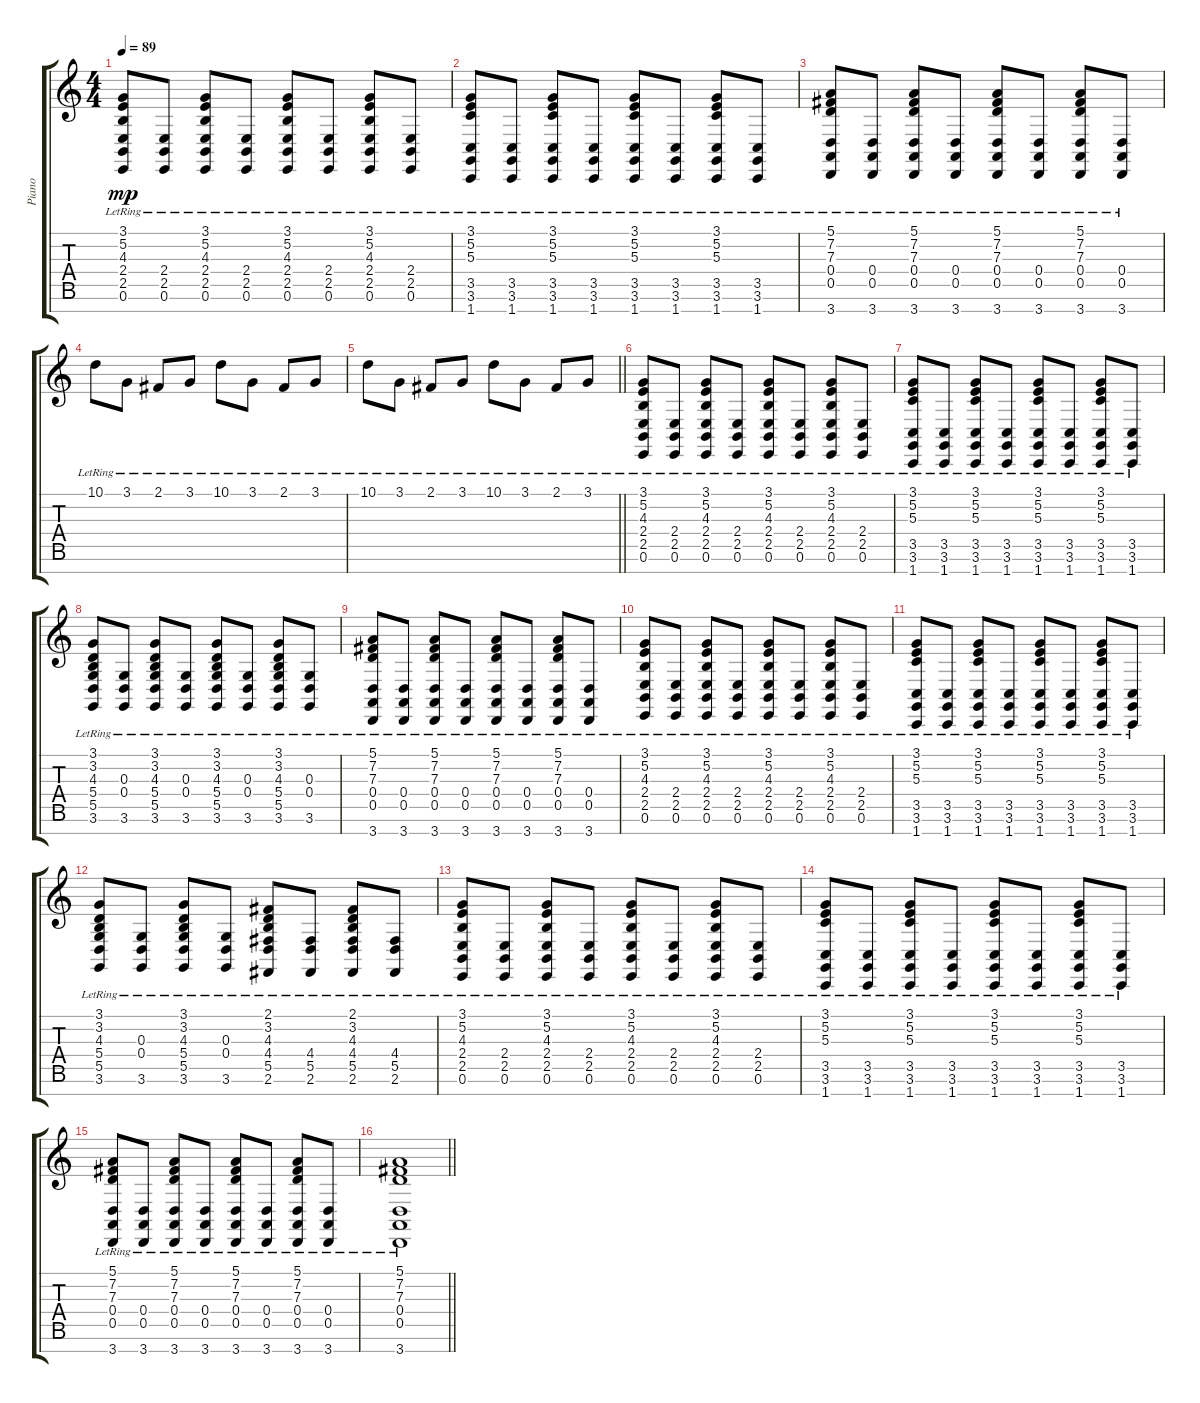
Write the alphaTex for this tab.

\track ("Piano" "Piano") {instrument acousticgrandpiano}
\staff {score tabs}
\tuning (E4 B3 G3 D3 A2 E2 B1) {hide}
\ts (4 4)
\tempo 89
\clef g2
\ks c
(3.1{lr} 5.2{lr} 4.3{lr} 2.4{lr} 2.5{lr} 0.6{lr}).8{dy mp} (2.4{lr} 2.5{lr} 0.6{lr}).8 (3.1{lr} 5.2{lr} 4.3{lr} 2.4{lr} 2.5{lr} 0.6{lr}).8 (2.4{lr} 2.5{lr} 0.6{lr}).8 (3.1{lr} 5.2{lr} 4.3{lr} 2.4{lr} 2.5{lr} 0.6{lr}).8 (2.4{lr} 2.5{lr} 0.6{lr}).8 (3.1{lr} 5.2{lr} 4.3{lr} 2.4{lr} 2.5{lr} 0.6{lr}).8 (2.4{lr} 2.5{lr} 0.6{lr}).8 |
(3.1{lr} 5.2{lr} 5.3{lr} 3.5{lr} 3.6{lr} 1.7{lr}).8 (3.5{lr} 3.6{lr} 1.7{lr}).8 (3.1{lr} 5.2{lr} 5.3{lr} 3.5{lr} 3.6{lr} 1.7{lr}).8 (3.5{lr} 3.6{lr} 1.7{lr}).8 (3.1{lr} 5.2{lr} 5.3{lr} 3.5{lr} 3.6{lr} 1.7{lr}).8 (3.5{lr} 3.6{lr} 1.7{lr}).8 (3.1{lr} 5.2{lr} 5.3{lr} 3.5{lr} 3.6{lr} 1.7{lr}).8 (3.5{lr} 3.6{lr} 1.7{lr}).8 |
(5.1{lr} 7.2{lr} 7.3{lr} 0.4{lr} 0.5{lr} 3.7{lr}).8 (0.4{lr} 0.5{lr} 3.7{lr}).8 (5.1{lr} 7.2{lr} 7.3{lr} 0.4{lr} 0.5{lr} 3.7{lr}).8 (0.4{lr} 0.5{lr} 3.7{lr}).8 (5.1{lr} 7.2{lr} 7.3{lr} 0.4{lr} 0.5{lr} 3.7{lr}).8 (0.4{lr} 0.5{lr} 3.7{lr}).8 (5.1{lr} 7.2{lr} 7.3{lr} 0.4{lr} 0.5{lr} 3.7{lr}).8 (0.4{lr} 0.5{lr} 3.7{lr}).8 |
10.1{lr}.8 3.1{lr}.8 2.1{lr}.8 3.1{lr}.8 10.1{lr}.8 3.1{lr}.8 2.1{lr}.8 3.1{lr}.8 |
\barLineRight lightlight
10.1{lr}.8 3.1{lr}.8 2.1{lr}.8 3.1{lr}.8 10.1{lr}.8 3.1{lr}.8 2.1{lr}.8 3.1{lr}.8 |
(3.1{lr} 5.2{lr} 4.3{lr} 2.4{lr} 2.5{lr} 0.6{lr}).8 (2.4{lr} 2.5{lr} 0.6{lr}).8 (3.1{lr} 5.2{lr} 4.3{lr} 2.4{lr} 2.5{lr} 0.6{lr}).8 (2.4{lr} 2.5{lr} 0.6{lr}).8 (3.1{lr} 5.2{lr} 4.3{lr} 2.4{lr} 2.5{lr} 0.6{lr}).8 (2.4{lr} 2.5{lr} 0.6{lr}).8 (3.1{lr} 5.2{lr} 4.3{lr} 2.4{lr} 2.5{lr} 0.6{lr}).8 (2.4{lr} 2.5{lr} 0.6{lr}).8 |
(3.1{lr} 5.2{lr} 5.3{lr} 3.5{lr} 3.6{lr} 1.7{lr}).8 (3.5{lr} 3.6{lr} 1.7{lr}).8 (3.1{lr} 5.2{lr} 5.3{lr} 3.5{lr} 3.6{lr} 1.7{lr}).8 (3.5{lr} 3.6{lr} 1.7{lr}).8 (3.1{lr} 5.2{lr} 5.3{lr} 3.5{lr} 3.6{lr} 1.7{lr}).8 (3.5{lr} 3.6{lr} 1.7{lr}).8 (3.1{lr} 5.2{lr} 5.3{lr} 3.5{lr} 3.6{lr} 1.7{lr}).8 (3.5{lr} 3.6{lr} 1.7{lr}).8 |
(3.1{lr} 3.2{lr} 4.3{lr} 5.4{lr} 5.5{lr} 3.6{lr}).8 (0.3{lr} 0.4{lr} 3.6{lr}).8 (3.1{lr} 3.2{lr} 4.3{lr} 5.4{lr} 5.5{lr} 3.6{lr}).8 (0.3{lr} 0.4{lr} 3.6{lr}).8 (3.1{lr} 3.2{lr} 4.3{lr} 5.4{lr} 5.5{lr} 3.6{lr}).8 (0.3{lr} 0.4{lr} 3.6{lr}).8 (3.1{lr} 3.2{lr} 4.3{lr} 5.4{lr} 5.5{lr} 3.6{lr}).8 (0.3{lr} 0.4{lr} 3.6{lr}).8 |
(5.1{lr} 7.2{lr} 7.3{lr} 0.4{lr} 0.5{lr} 3.7{lr}).8 (0.4{lr} 0.5{lr} 3.7{lr}).8 (5.1{lr} 7.2{lr} 7.3{lr} 0.4{lr} 0.5{lr} 3.7{lr}).8 (0.4{lr} 0.5{lr} 3.7{lr}).8 (5.1{lr} 7.2{lr} 7.3{lr} 0.4{lr} 0.5{lr} 3.7{lr}).8 (0.4{lr} 0.5{lr} 3.7{lr}).8 (5.1{lr} 7.2{lr} 7.3{lr} 0.4{lr} 0.5{lr} 3.7{lr}).8 (0.4{lr} 0.5{lr} 3.7{lr}).8 |
(3.1{lr} 5.2{lr} 4.3{lr} 2.4{lr} 2.5{lr} 0.6{lr}).8 (2.4{lr} 2.5{lr} 0.6{lr}).8 (3.1{lr} 5.2{lr} 4.3{lr} 2.4{lr} 2.5{lr} 0.6{lr}).8 (2.4{lr} 2.5{lr} 0.6{lr}).8 (3.1{lr} 5.2{lr} 4.3{lr} 2.4{lr} 2.5{lr} 0.6{lr}).8 (2.4{lr} 2.5{lr} 0.6{lr}).8 (3.1{lr} 5.2{lr} 4.3{lr} 2.4{lr} 2.5{lr} 0.6{lr}).8 (2.4{lr} 2.5{lr} 0.6{lr}).8 |
(3.1{lr} 5.2{lr} 5.3{lr} 3.5{lr} 3.6{lr} 1.7{lr}).8 (3.5{lr} 3.6{lr} 1.7{lr}).8 (3.1{lr} 5.2{lr} 5.3{lr} 3.5{lr} 3.6{lr} 1.7{lr}).8 (3.5{lr} 3.6{lr} 1.7{lr}).8 (3.1{lr} 5.2{lr} 5.3{lr} 3.5{lr} 3.6{lr} 1.7{lr}).8 (3.5{lr} 3.6{lr} 1.7{lr}).8 (3.1{lr} 5.2{lr} 5.3{lr} 3.5{lr} 3.6{lr} 1.7{lr}).8 (3.5{lr} 3.6{lr} 1.7{lr}).8 |
(3.1{lr} 3.2{lr} 4.3{lr} 5.4{lr} 5.5{lr} 3.6{lr}).8 (0.3{lr} 0.4{lr} 3.6{lr}).8 (3.1{lr} 3.2{lr} 4.3{lr} 5.4{lr} 5.5{lr} 3.6{lr}).8 (0.3{lr} 0.4{lr} 3.6{lr}).8 (2.1 3.2{lr} 4.3{lr} 4.4{lr} 5.5{lr} 2.6{lr}).8 (4.4{lr} 5.5 2.6{lr}).8 (2.1{lr} 3.2{lr} 4.3{lr} 4.4{lr} 5.5{lr} 2.6{lr}).8 (4.4{lr} 5.5 2.6{lr}).8 |
(3.1{lr} 5.2{lr} 4.3{lr} 2.4{lr} 2.5{lr} 0.6{lr}).8 (2.4{lr} 2.5{lr} 0.6{lr}).8 (3.1{lr} 5.2{lr} 4.3{lr} 2.4{lr} 2.5{lr} 0.6{lr}).8 (2.4{lr} 2.5{lr} 0.6{lr}).8 (3.1{lr} 5.2{lr} 4.3{lr} 2.4{lr} 2.5{lr} 0.6{lr}).8 (2.4{lr} 2.5{lr} 0.6{lr}).8 (3.1{lr} 5.2{lr} 4.3{lr} 2.4{lr} 2.5{lr} 0.6{lr}).8 (2.4{lr} 2.5{lr} 0.6{lr}).8 |
(3.1{lr} 5.2{lr} 5.3{lr} 3.5{lr} 3.6{lr} 1.7{lr}).8 (3.5{lr} 3.6{lr} 1.7{lr}).8 (3.1{lr} 5.2{lr} 5.3{lr} 3.5{lr} 3.6{lr} 1.7{lr}).8 (3.5{lr} 3.6{lr} 1.7{lr}).8 (3.1{lr} 5.2{lr} 5.3{lr} 3.5{lr} 3.6{lr} 1.7{lr}).8 (3.5{lr} 3.6{lr} 1.7{lr}).8 (3.1{lr} 5.2{lr} 5.3{lr} 3.5{lr} 3.6{lr} 1.7{lr}).8 (3.5{lr} 3.6{lr} 1.7{lr}).8 |
(5.1{lr} 7.2{lr} 7.3{lr} 0.4{lr} 0.5{lr} 3.7{lr}).8 (0.4{lr} 0.5{lr} 3.7{lr}).8 (5.1{lr} 7.2{lr} 7.3{lr} 0.4{lr} 0.5{lr} 3.7{lr}).8 (0.4{lr} 0.5{lr} 3.7{lr}).8 (5.1{lr} 7.2{lr} 7.3{lr} 0.4{lr} 0.5{lr} 3.7{lr}).8 (0.4{lr} 0.5{lr} 3.7{lr}).8 (5.1{lr} 7.2{lr} 7.3{lr} 0.4{lr} 0.5{lr} 3.7{lr}).8 (0.4{lr} 0.5{lr} 3.7{lr}).8 |
\barLineRight lightlight
(5.1{lr} 7.2{lr} 7.3{lr} 0.4{lr} 0.5{lr} 3.7{lr}).1
